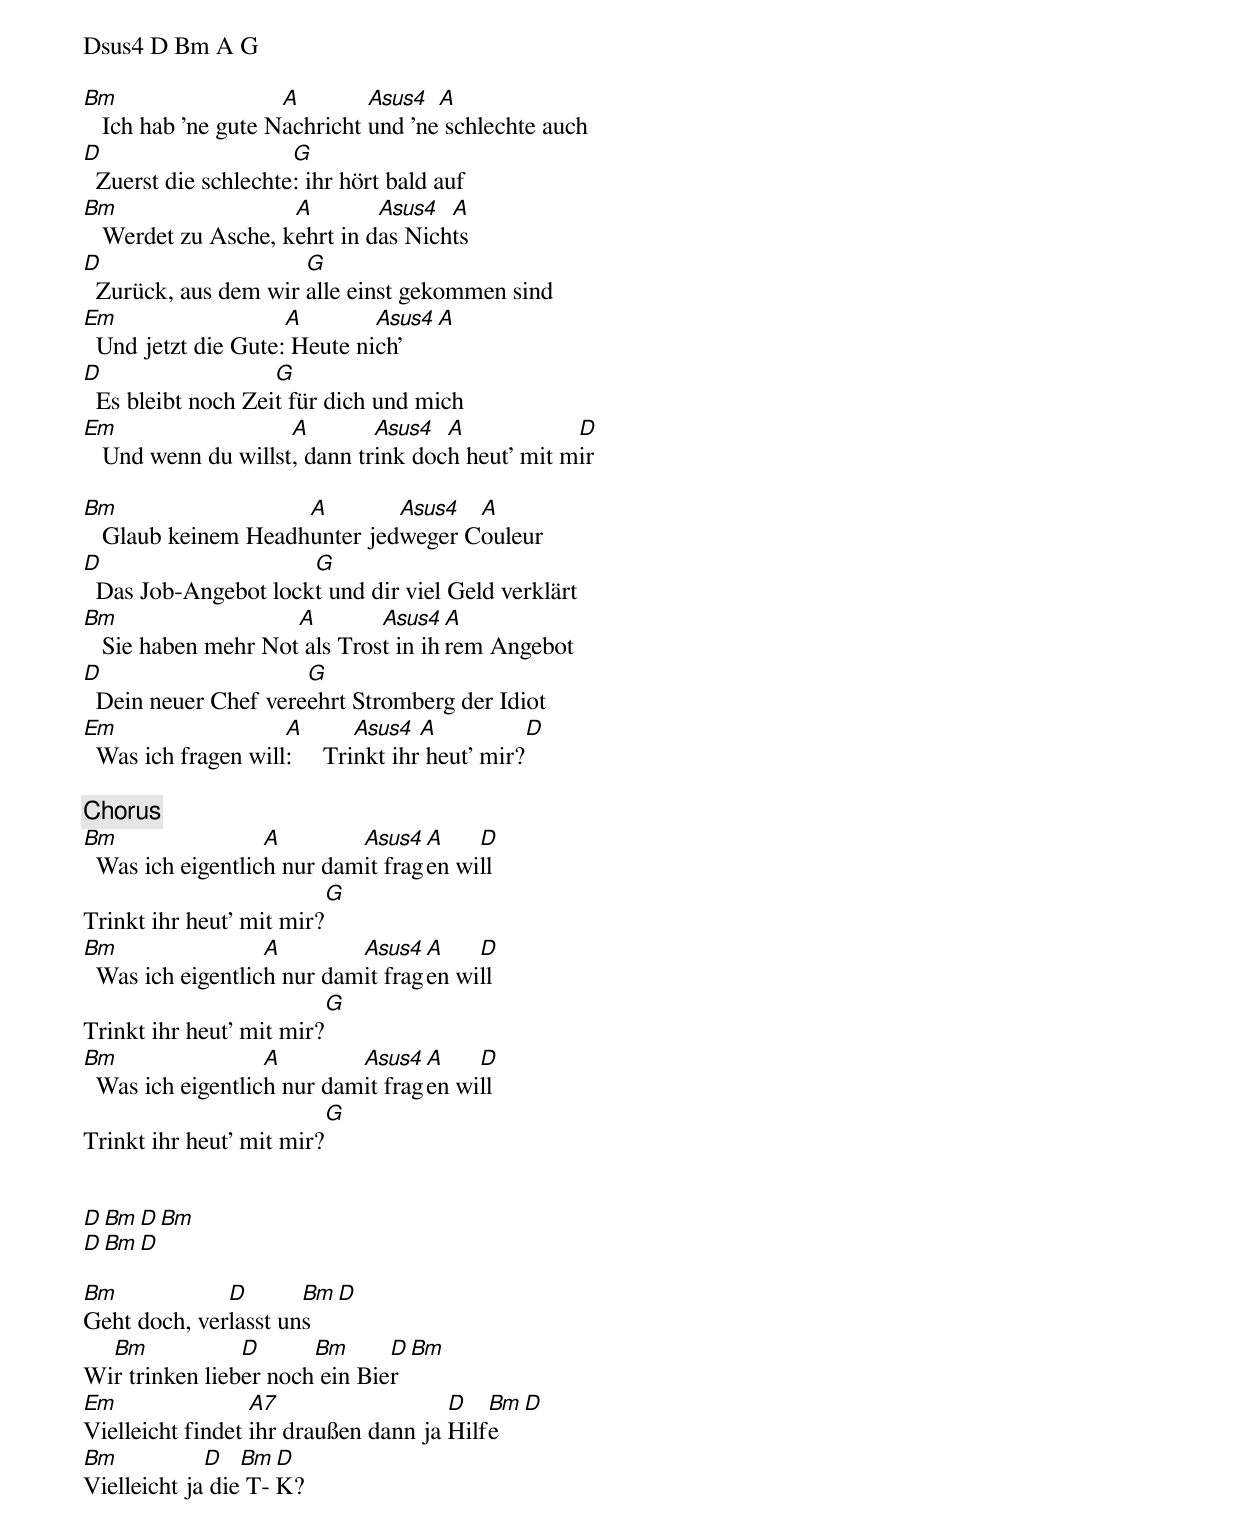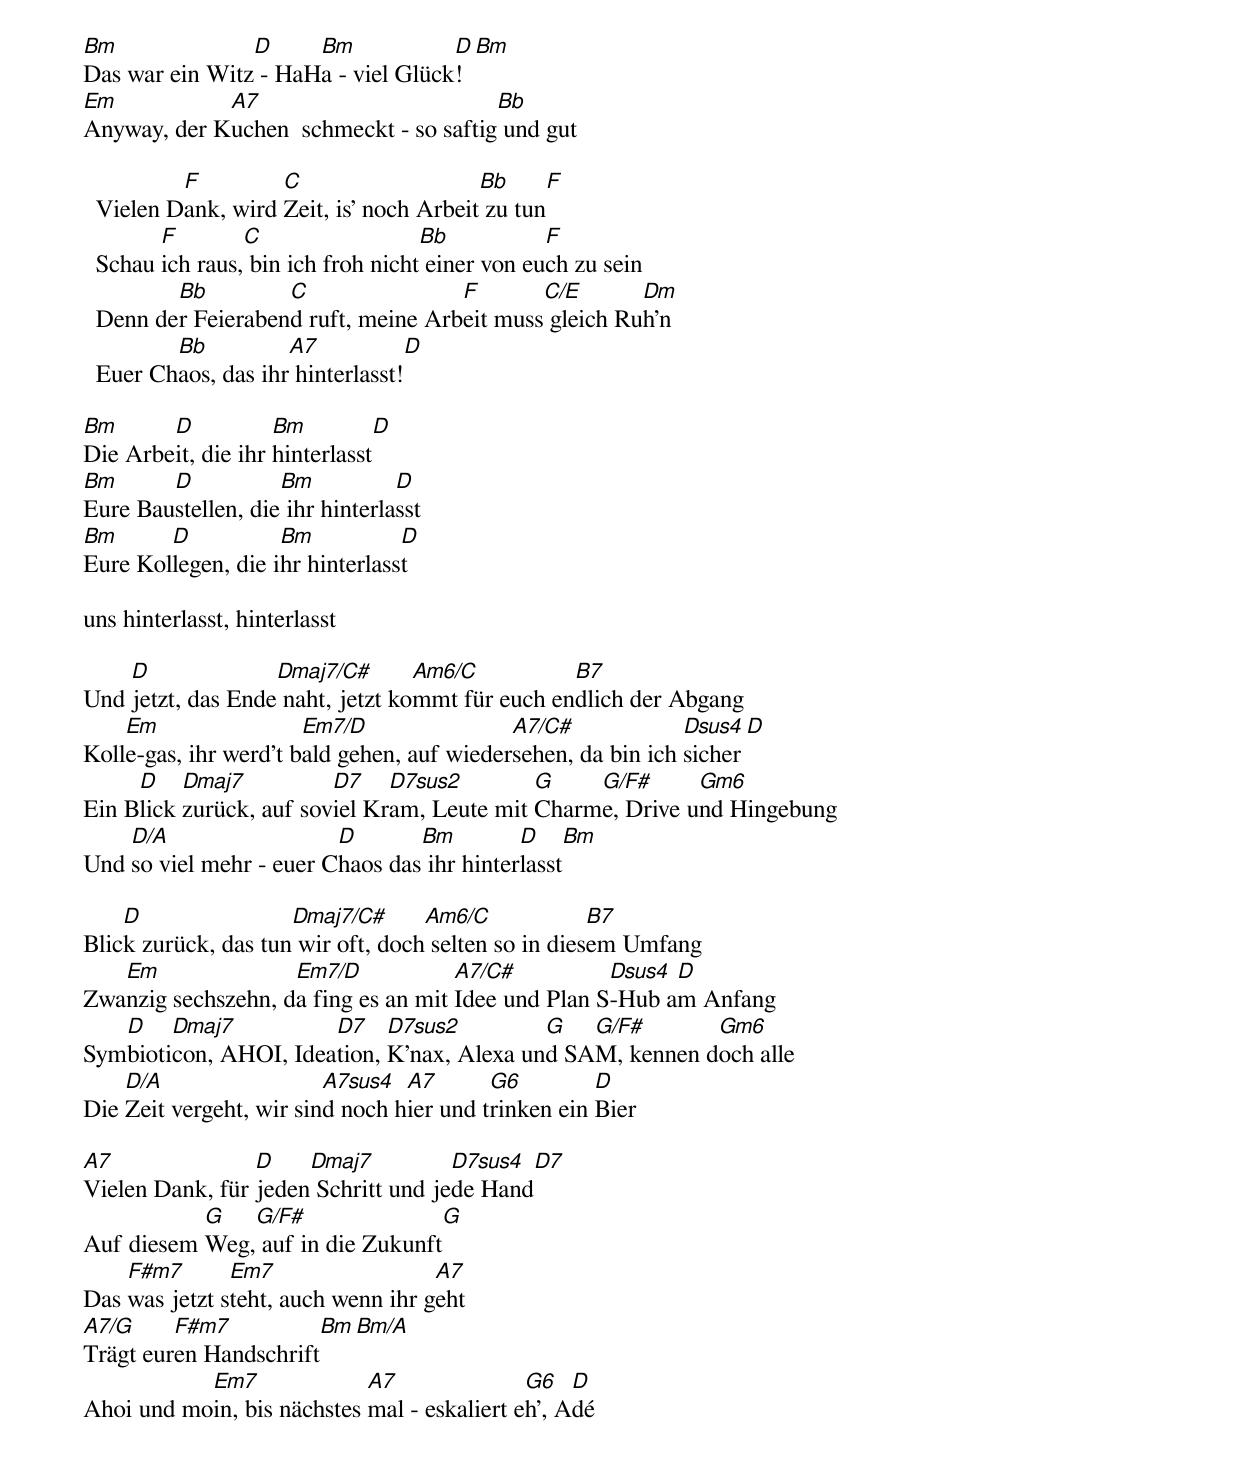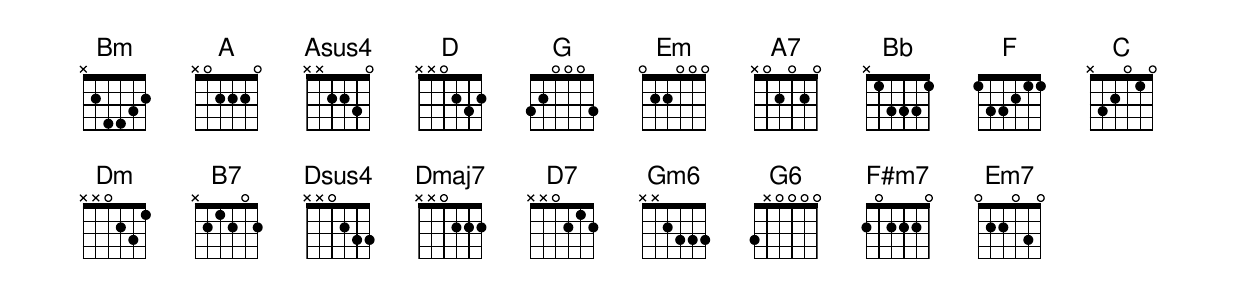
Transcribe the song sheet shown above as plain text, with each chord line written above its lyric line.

Dsus4 D Bm A G

Bm                   A        Asus4  A
   Ich hab 'ne gute Nachricht und 'ne schlechte auch
D                     G
  Zuerst die schlechte: ihr hört bald auf
Bm                   A        Asus4  A
   Werdet zu Asche, kehrt in das Nichts
D                     G
  Zurück, aus dem wir alle einst gekommen sind
Em                   A        Asus4  A
  Und jetzt die Gute: Heute nich'
D                   G
  Es bleibt noch Zeit für dich und mich
Em                   A        Asus4  A            D
   Und wenn du willst, dann trink doch heut' mit mir

Bm                   A        Asus4  A
   Glaub keinem Headhunter jedweger Couleur
D                     G
  Das Job-Angebot lockt und dir viel Geld verklärt
Bm                   A        Asus4  A
   Sie haben mehr Not als Trost in ihrem Angebot
D                     G
  Dein neuer Chef vereehrt Stromberg der Idiot
Em                   A        Asus4  A                            D
  Was ich fragen will:     Trinkt ihr heut' mir?

[Chorus]
Bm                 A        Asus4  A    D
  Was ich eigentlich nur damit fragen will
                          G
Trinkt ihr heut' mit mir?
Bm                 A        Asus4  A    D
  Was ich eigentlich nur damit fragen will
                          G
Trinkt ihr heut' mit mir?
Bm                 A        Asus4  A    D
  Was ich eigentlich nur damit fragen will
                          G
Trinkt ihr heut' mit mir?


D Bm D Bm
D Bm D

Bm            D       Bm  D
Geht doch, verlasst uns
  Bm            D      Bm      D   Bm
Wir trinken lieber noch ein Bier
Em                A7                  D   Bm D
Vielleicht findet ihr draußen dann ja Hilfe
Bm           D   Bm D
Vielleicht ja die T-K?
Bm              D     Bm            D  Bm
Das war ein Witz - HaHa - viel Glück!
Em           A7                         Bb
Anyway, der Kuchen  schmeckt - so saftig und gut

          F         C                    Bb         F
  Vielen Dank, wird Zeit, is' noch Arbeit zu tun
        F        C                  Bb           F
  Schau ich raus, bin ich froh nicht einer von euch zu sein
         Bb         C                F       C/E       Dm
  Denn der Feierabend ruft, meine Arbeit muss gleich Ruh'n
         Bb          A7            D
  Euer Chaos, das ihr hinterlasst!

Bm      D           Bm           D
Die Arbeit, die ihr hinterlasst
Bm      D           Bm           D
Eure Baustellen, die ihr hinterlasst
Bm      D           Bm           D
Eure Kollegen, die ihr hinterlasst

uns hinterlasst, hinterlasst

    D              Dmaj7/C#       Am6/C          B7
Und jetzt, das Ende naht, jetzt kommt für euch endlich der Abgang
    Em                 Em7/D                A7/C#             Dsus4  D
Kolle-gas, ihr werd't bald gehen, auf wiedersehen, da bin ich sicher
     D    Dmaj7          D7    D7sus2        G    G/F#      Gm6
Ein Blick zurück, auf soviel Kram, Leute mit Charme, Drive und Hingebung
    D/A                  D       Bm         D       Bm
Und so viel mehr - euer Chaos das ihr hinterlasst

    D                Dmaj7/C#      Am6/C             B7
Blick zurück, das tun wir oft, doch selten so in diesem Umfang
   Em               Em7/D            A7/C#          Dsus4 D
Zwanzig sechszehn, da fing es an mit Idee und Plan S-Hub am Anfang
   D    Dmaj7          D7    D7sus2         G   G/F#       Gm6
Symbioticon, AHOI, Ideation, K'nax, Alexa und SAM, kennen doch alle
    D/A                  A7sus4  A7       G6         D
Die Zeit vergeht, wir sind noch hier und trinken ein Bier

A7               D    Dmaj7          D7sus4 D7
Vielen Dank, für jeden Schritt und jede Hand
           G   G/F#                G
Auf diesem Weg, auf in die Zukunft
    F#m7       Em7                  A7
Das was jetzt steht, auch wenn ihr geht
A7/G     F#m7           Bm Bm/A
Trägt euren Handschrift
           Em7              A7               G6   D
Ahoi und moin, bis nächstes mal - eskaliert eh', Adé
